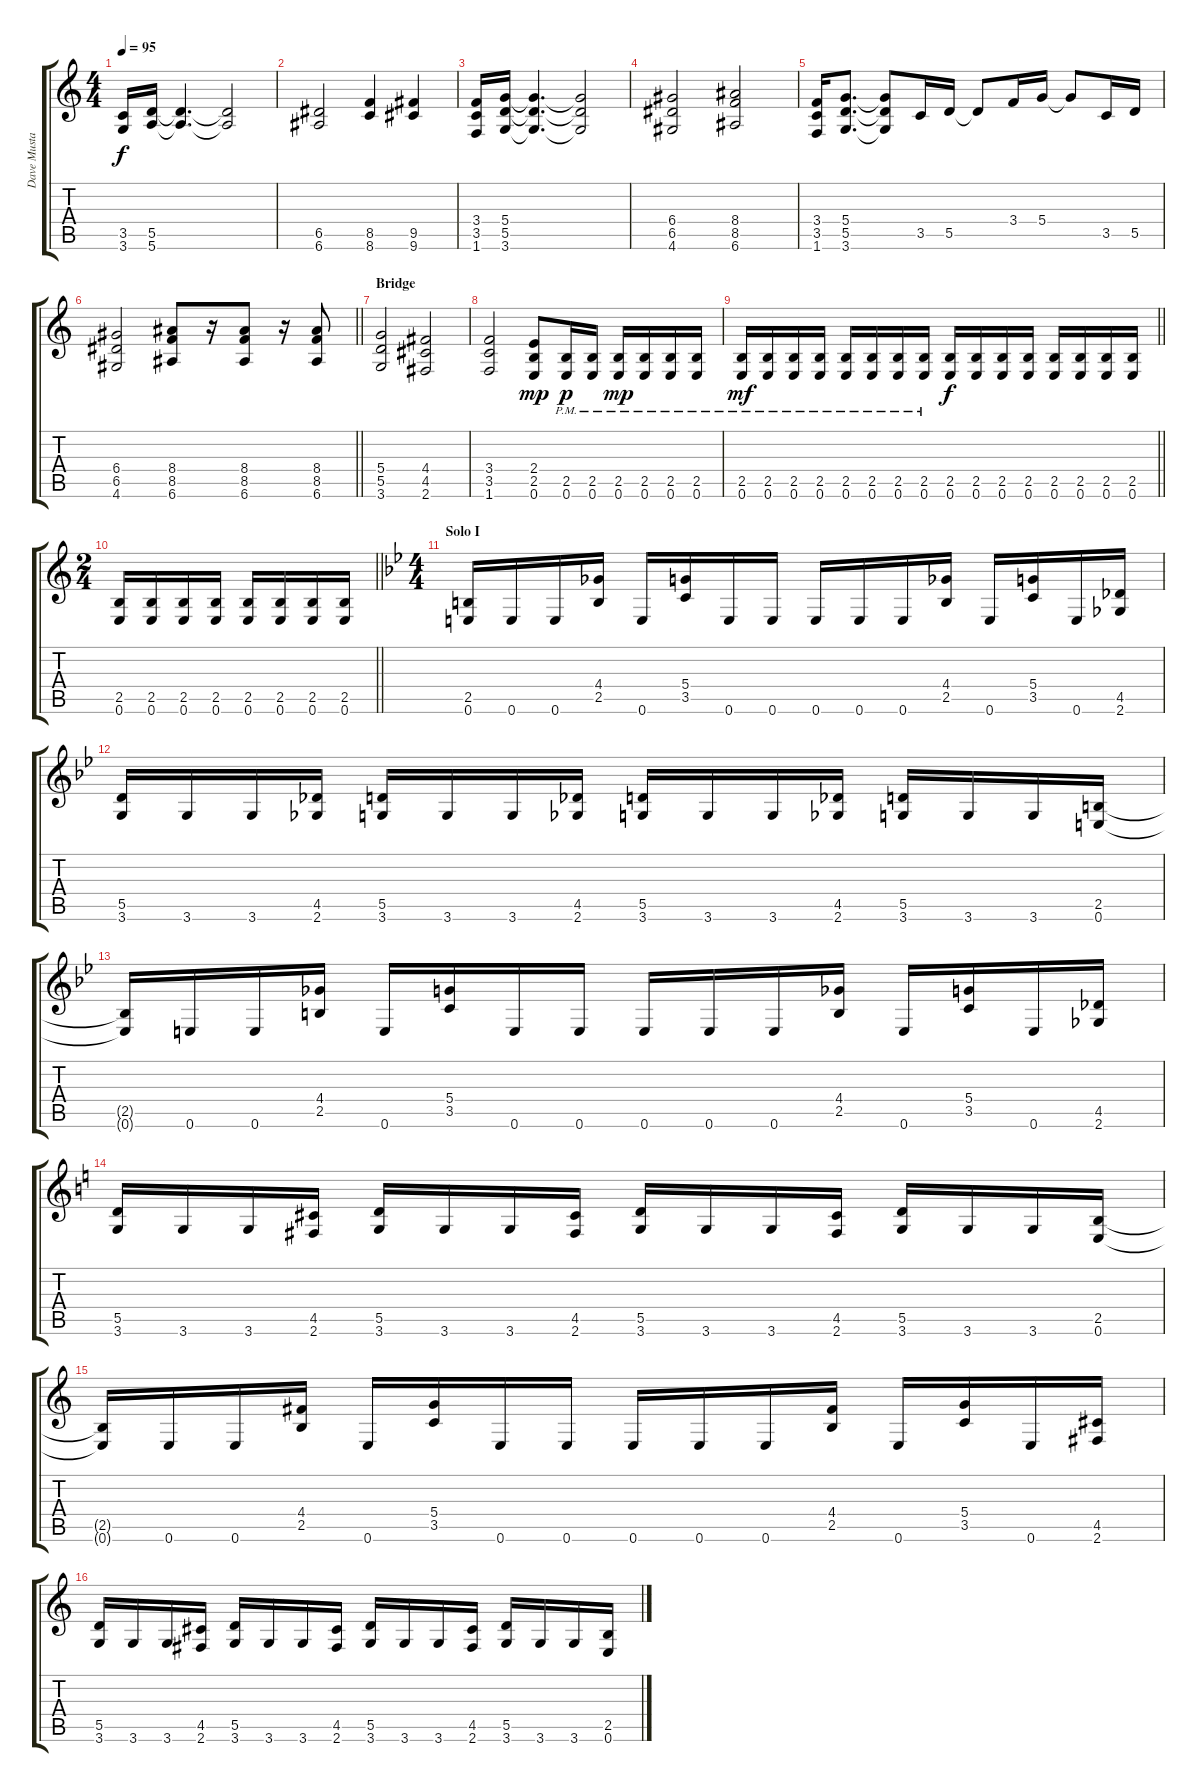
\track ("Dave Mustaine" "Dave Musta") {instrument distortionguitar}
\staff {score tabs}
\tuning (E4 B3 G3 D3 A2 E2) {hide}
\ts (4 4)
\tempo 95
\clef g2
\ks c
(3.5 3.6).16{dy f} (5.5 5.6).16 (5.5{t} 5.6{t}).4{d} (5.5{t} 5.6{t}).2 |
(6.5 6.6).2 (8.5 8.6).4 (9.5 9.6).4 |
(3.4 3.5 1.6).16 (5.4 5.5 3.6).16 (5.4{t} 5.5{t} 3.6{t}).4{d} (5.4{t} 5.5{t} 3.6{t}).2 |
(6.4 6.5 4.6).2 (8.4 8.5 6.6).2 |
(3.4 3.5 1.6).16 (5.4 5.5 3.6).8{d} (5.4{t} 5.5{t} 3.6{t}).8 3.5.16 5.5.16 5.5{t}.8 3.4.16 5.4.16 5.4{t}.8 3.5.16 5.5.16 |
\barLineRight lightlight
(6.4 6.5 4.6).2 (8.4 8.5 6.6).8 r.16 (8.4 8.5 6.6).8 r.16 (8.4 8.5 6.6).8 |
\section ("" "Bridge")
(5.4 5.5 3.6).2 (4.4 4.5 2.6).2 |
(3.4 3.5 1.6).2 (2.4 2.5 0.6).8{dy mp} (2.5{pm} 0.6{pm}).16{dy p} (2.5{pm} 0.6{pm}).16 (2.5{pm} 0.6{pm}).16{dy mp} (2.5{pm} 0.6{pm}).16 (2.5{pm} 0.6{pm}).16 (2.5{pm} 0.6{pm}).16 |
\barLineRight lightlight
(2.5{pm} 0.6{pm}).16{dy mf} (2.5{pm} 0.6{pm}).16 (2.5{pm} 0.6{pm}).16 (2.5{pm} 0.6{pm}).16 (2.5{pm} 0.6{pm}).16 (2.5{pm} 0.6{pm}).16 (2.5{pm} 0.6{pm}).16 (2.5{pm} 0.6{pm}).16 (2.5 0.6).16{dy f} (2.5 0.6).16 (2.5 0.6).16 (2.5 0.6).16 (2.5 0.6).16 (2.5 0.6).16 (2.5 0.6).16 (2.5 0.6).16 |
\ts (2 4)
\barLineRight lightlight
(2.5 0.6).16 (2.5 0.6).16 (2.5 0.6).16 (2.5 0.6).16 (2.5 0.6).16 (2.5 0.6).16 (2.5 0.6).16 (2.5 0.6).16 |
\ts (4 4)
\section ("" "Solo I")
\ks bb
(2.5 0.6).16 0.6.16 0.6.16 (4.4 2.5).16 0.6.16 (5.4 3.5).16 0.6.16 0.6.16 0.6.16 0.6.16 0.6.16 (4.4 2.5).16 0.6.16 (5.4 3.5).16 0.6.16 (4.5 2.6).16 |
(5.5 3.6).16 3.6.16 3.6.16 (4.5 2.6).16 (5.5 3.6).16 3.6.16 3.6.16 (4.5 2.6).16 (5.5 3.6).16 3.6.16 3.6.16 (4.5 2.6).16 (5.5 3.6).16 3.6.16 3.6.16 (2.5 0.6).16 |
(2.5{t} 0.6{t}).16 0.6.16 0.6.16 (4.4 2.5).16 0.6.16 (5.4 3.5).16 0.6.16 0.6.16 0.6.16 0.6.16 0.6.16 (4.4 2.5).16 0.6.16 (5.4 3.5).16 0.6.16 (4.5 2.6).16 |
\ks c
(5.5 3.6).16 3.6.16 3.6.16 (4.5 2.6).16 (5.5 3.6).16 3.6.16 3.6.16 (4.5 2.6).16 (5.5 3.6).16 3.6.16 3.6.16 (4.5 2.6).16 (5.5 3.6).16 3.6.16 3.6.16 (2.5 0.6).16 |
(2.5{t} 0.6{t}).16 0.6.16 0.6.16 (4.4 2.5).16 0.6.16 (5.4 3.5).16 0.6.16 0.6.16 0.6.16 0.6.16 0.6.16 (4.4 2.5).16 0.6.16 (5.4 3.5).16 0.6.16 (4.5 2.6).16 |
(5.5 3.6).16 3.6.16 3.6.16 (4.5 2.6).16 (5.5 3.6).16 3.6.16 3.6.16 (4.5 2.6).16 (5.5 3.6).16 3.6.16 3.6.16 (4.5 2.6).16 (5.5 3.6).16 3.6.16 3.6.16 (2.5 0.6).16
